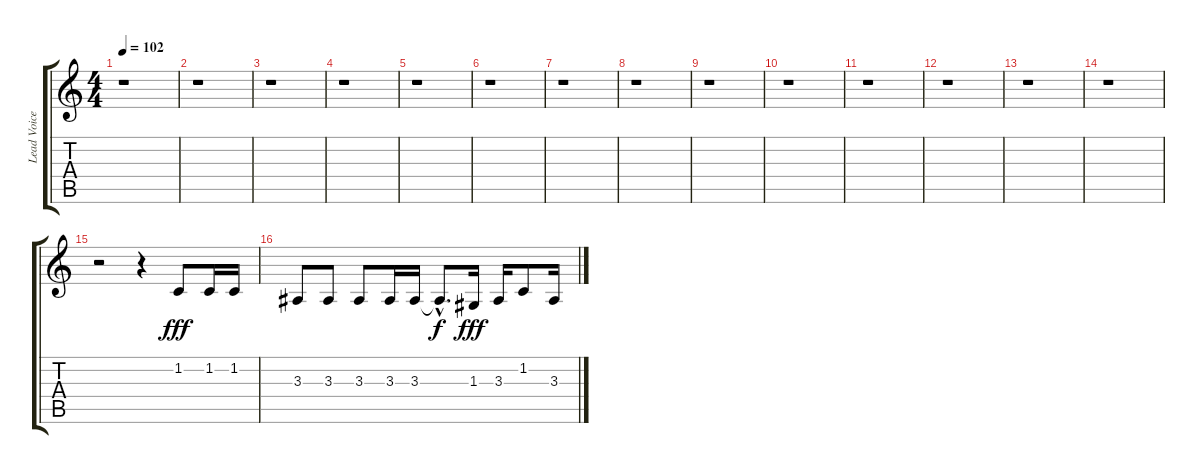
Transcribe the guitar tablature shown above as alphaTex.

\track ("Lead Voice" "Lead Voice") {instrument flute}
\staff {score tabs}
\tuning (E4 B3 G3 D3 A2 E2) {hide}
\ts (4 4)
\tempo 102
\clef g2
\ks c
r.1{dy fff instrument flute} |
r.1 |
r.1 |
r.1 |
r.1 |
r.1 |
r.1 |
r.1 |
r.1 |
r.1 |
r.1 |
r.1 |
r.1 |
r.1 |
r.2 r.4 1.2.8 1.2.16 1.2.16 |
3.3.8 3.3.8 3.3.8 3.3.16 3.3.16 3.3{hac t}.8{d dy f} 1.3.16{dy fff} 3.3.16 1.2.8 3.3.16
